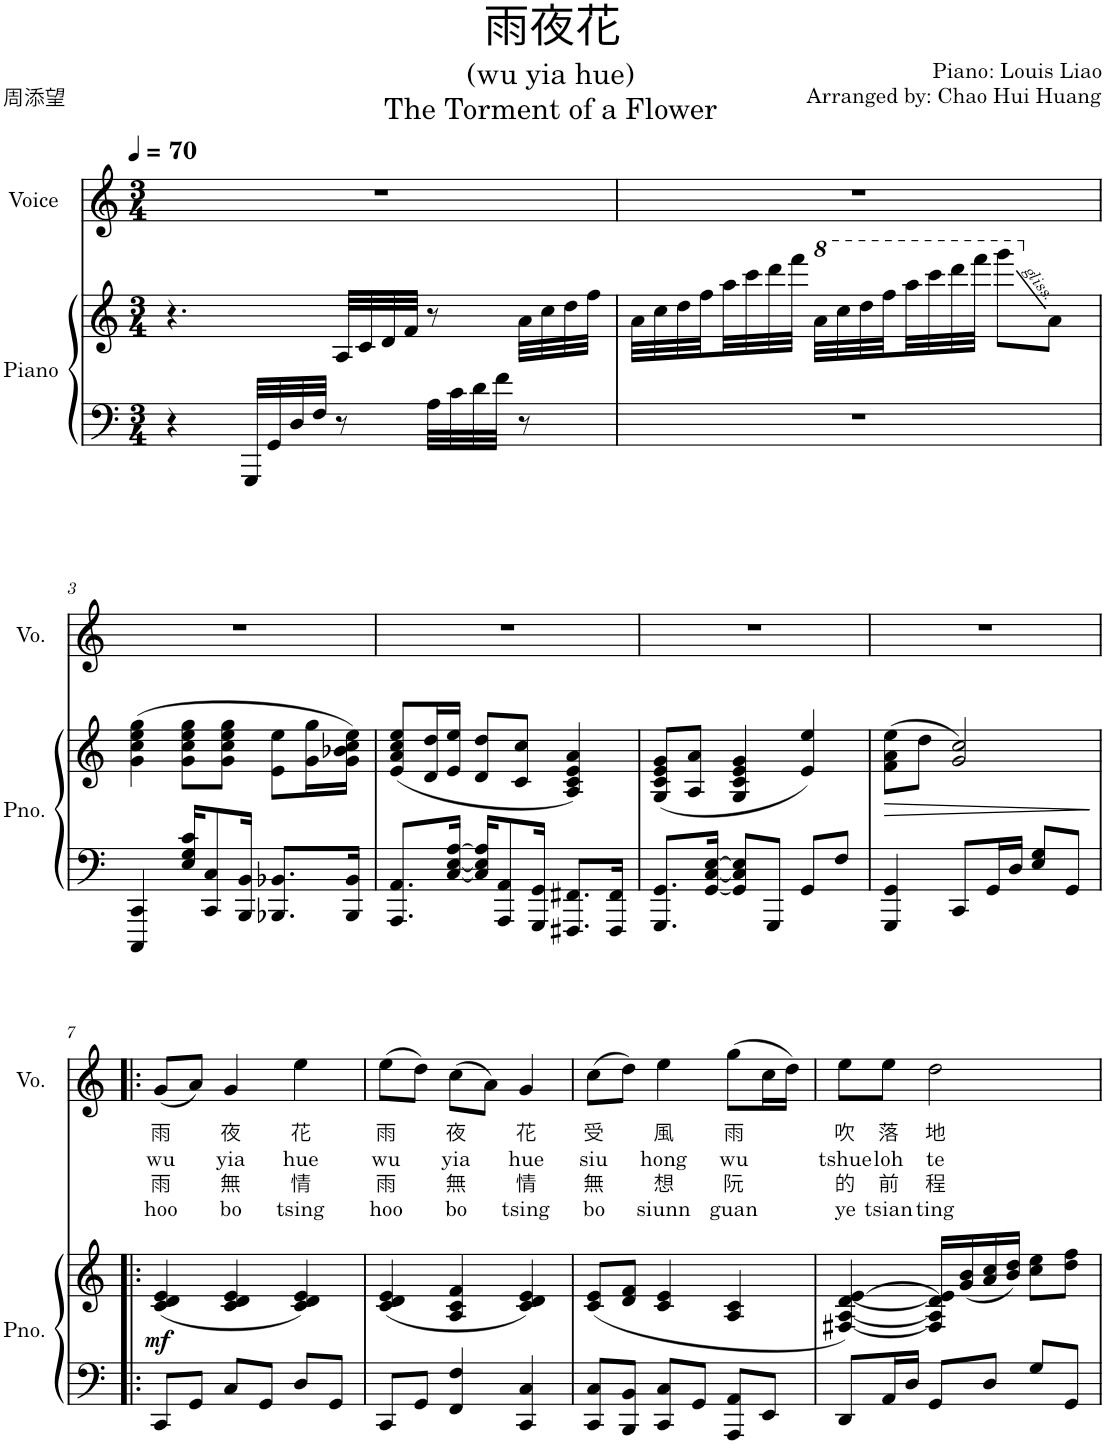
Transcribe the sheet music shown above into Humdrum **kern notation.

**kern	**kern	**dynam	**kern	**text	**text	**text	**text
*part2	*part2	*part2	*part1	*part1	*part1	*part1	*part1
*staff3	*staff2	*staff2/3	*staff1	*staff1	*staff1	*staff1	*staff1
*I"Piano	*	*	*I"Voice	*	*	*	*
*I'Pno.	*	*	*I'Vo.	*	*	*	*
*clefF4	*clefG2	*	*clefG2	*	*	*	*
*k[]	*k[]	*	*k[]	*	*	*	*
*M3/4	*M3/4	*	*M3/4	*	*	*	*
*MM70	*MM70	*	*MM70	*	*	*	*
=1	=1	=1	=1	=1	=1	=1	=1
4r	4.r	.	2.r	.	.	.	.
32GGG/LLL	.	.	.	.	.	.	.
32GG/	.	.	.	.	.	.	.
32D/	.	.	.	.	.	.	.
32F/JJJ	.	.	.	.	.	.	.
8r	32A/LLL	.	.	.	.	.	.
.	32c/	.	.	.	.	.	.
.	32d/	.	.	.	.	.	.
.	32f/JJJ	.	.	.	.	.	.
32A\LLL	8r	.	.	.	.	.	.
32c\	.	.	.	.	.	.	.
32d\	.	.	.	.	.	.	.
32f\JJJ	.	.	.	.	.	.	.
8r	32a\LLL	.	.	.	.	.	.
.	32cc\	.	.	.	.	.	.
.	32dd\	.	.	.	.	.	.
.	32ff\JJJ	.	.	.	.	.	.
=2	=2	=2	=2	=2	=2	=2	=2
2.r	32a\LLL	.	2.r	.	.	.	.
.	32cc\	.	.	.	.	.	.
.	32dd\	.	.	.	.	.	.
.	32ff\	.	.	.	.	.	.
.	32aa\	.	.	.	.	.	.
.	32ccc\	.	.	.	.	.	.
.	32ddd\	.	.	.	.	.	.
.	32fff\JJJ	.	.	.	.	.	.
*	*8va	*	*	*	*	*	*
.	32aa\LLL	.	.	.	.	.	.
.	32ccc\	.	.	.	.	.	.
.	32ddd\	.	.	.	.	.	.
.	32fff\	.	.	.	.	.	.
.	32aaa\	.	.	.	.	.	.
.	32cccc\	.	.	.	.	.	.
.	32dddd\	.	.	.	.	.	.
.	32ffff\JJJ	.	.	.	.	.	.
.	8gggg\L	.	.	.	.	.	.
*	*X8va	*	*	*	*	*	*
.	8a\J	.	.	.	.	.	.
!!LO:LB:g=z
=3	=3	=3	=3	=3	=3	=3	=3
4CCC/ 4CC/	(4g\ 4cc\ 4ee\ 4gg\	.	2.r	.	.	.	.
16E/ 16G/ 16c/KL	8g\ 8cc\ 8ee\ 8gg\L	.	.	.	.	.	.
8CC/ 8C/	.	.	.	.	.	.	.
.	8g\ 8cc\ 8ee\ 8gg\J	.	.	.	.	.	.
16BBB/ 16BB/Jk	.	.	.	.	.	.	.
8.BBB-X/ 8.BB-X/L	8e\ 8ee\L	.	.	.	.	.	.
.	16g\ 16gg\L	.	.	.	.	.	.
16BBB-/ 16BB-/Jk	16g\ 16b-X\ 16cc\ 16ee\JJ)	.	.	.	.	.	.
=4	=4	=4	=4	=4	=4	=4	=4
8.AAA/ 8.AA/L	(8e/ 8a/ 8cc/ 8ee/L	.	2.r	.	.	.	.
.	16d/ 16dd/L	.	.	.	.	.	.
[16C/ [16E/ [16A/Jk	16e/ 16ee/JJ	.	.	.	.	.	.
16C/] 16E/] 16A/]KL	8d/ 8dd/L	.	.	.	.	.	.
8AAA/ 8AA/	.	.	.	.	.	.	.
.	8c/ 8cc/J	.	.	.	.	.	.
16GGG/ 16GG/Jk	.	.	.	.	.	.	.
8.FFF#X/ 8.FF#X/L	4A/ 4c/ 4e/ 4a/)	.	.	.	.	.	.
16FFF#/ 16FF#/Jk	.	.	.	.	.	.	.
=5	=5	=5	=5	=5	=5	=5	=5
8.GGG/ 8.GG/L	(8G/ 8c/ 8e/ 8g/L	.	2.r	.	.	.	.
.	8A/ 8a/J	.	.	.	.	.	.
[16GG/ [16C/ [16E/Jk	.	.	.	.	.	.	.
8GG/] 8C/] 8E/]L	4G/ 4c/ 4e/ 4g/	.	.	.	.	.	.
8GGG/J	.	.	.	.	.	.	.
8GG/L	4e/ 4ee/)	.	.	.	.	.	.
8F/J	.	.	.	.	.	.	.
=6	=6	=6	=6	=6	=6	=6	=6
!	!	!LO:HP:b	!	!	!	!	!
4GGG/ 4GG/	(8f\ 8a\ 8ee\L	>	2.r	.	.	.	.
.	8dd\J	.	.	.	.	.	.
8CC/L	2g/ 2cc/)	.	.	.	.	.	.
16GG/L	.	.	.	.	.	.	.
16D/JJ	.	.	.	.	.	.	.
8E/ 8G/L	.	.	.	.	.	.	.
8GG/J	.	.	.	.	.	.	.
.	.	]	.	.	.	.	.
!!LO:LB:g=z
=7!|:	=7!|:	=7!|:	=7!|:	=7!|:	=7!|:	=7!|:	=7!|:
!	!	!LO:DY:b	!	!LO:LY:b	!LO:LY:b	!LO:LY:b	!LO:LY:b
8CC/L	(4c/ 4d/ 4e/	mf	(8g/L	雨	wu	雨	hoo
8GG/J	.	.	8a/J)	.	.	.	.
!	!	!	!	!LO:LY:b	!LO:LY:b	!LO:LY:b	!LO:LY:b
8C/L	4c/ 4d/ 4e/	.	4g/	夜	yia	無	bo
8GG/J	.	.	.	.	.	.	.
!	!	!	!	!LO:LY:b	!LO:LY:b	!LO:LY:b	!LO:LY:b
8D/L	4c/ 4d/ 4e/)	.	4ee\	花	hue	情	tsing
8GG/J	.	.	.	.	.	.	.
=8	=8	=8	=8	=8	=8	=8	=8
!	!	!	!	!LO:LY:b	!LO:LY:b	!LO:LY:b	!LO:LY:b
8CC/L	(4c/ 4d/ 4e/	.	(8ee\L	雨	wu	雨	hoo
8GG/J	.	.	8dd\J)	.	.	.	.
!	!	!	!	!LO:LY:b	!LO:LY:b	!LO:LY:b	!LO:LY:b
4FF/ 4F/	4A/ 4c/ 4f/	.	(8cc\L	夜	yia	無	bo
.	.	.	8a\J)	.	.	.	.
!	!	!	!	!LO:LY:b	!LO:LY:b	!LO:LY:b	!LO:LY:b
4CC/ 4C/	4c/ 4d/ 4e/)	.	4g/	花	hue	情	tsing
=9	=9	=9	=9	=9	=9	=9	=9
!	!	!	!	!LO:LY:b	!LO:LY:b	!LO:LY:b	!LO:LY:b
8CC/ 8C/L	(8c/ 8e/L	.	(8cc\L	受	siu	無	bo
8BBB/ 8BB/J	8d/ 8f/J	.	8dd\J)	.	.	.	.
!	!	!	!	!LO:LY:b	!LO:LY:b	!LO:LY:b	!LO:LY:b
8CC/ 8C/L	4c/ 4e/	.	4ee\	風	hong	想	siunn
8GG/J	.	.	.	.	.	.	.
!	!	!	!	!LO:LY:b	!LO:LY:b	!LO:LY:b	!LO:LY:b
8AAA/ 8AA/L	4A/ 4c/	.	(8gg\L	雨	wu	阮	guan
8EE/J	.	.	16cc\L	.	.	.	.
.	.	.	16dd\JJ)	.	.	.	.
=10	=10	=10	=10	=10	=10	=10	=10
!	!	!	!	!LO:LY:b	!LO:LY:b	!LO:LY:b	!LO:LY:b
8DD/L	[4F#X/ [4A/ [4d/ [4e/)	.	8ee\L	吹	tshue	的	ye
!	!	!	!	!LO:LY:b	!LO:LY:b	!LO:LY:b	!LO:LY:b
16AA/L	.	.	8ee\J	落	loh	前	tsian
16D/JJ	.	.	.	.	.	.	.
!	!	!	!	!LO:LY:b	!LO:LY:b	!LO:LY:b	!LO:LY:b
8GG/L	16F#/] 16A/] 16d/] 16e/]LL	.	2dd\	地	te	程	ting
.	(16g/ 16b/	.	.	.	.	.	.
8D/J	16a/ 16cc/	.	.	.	.	.	.
.	16b/ 16dd/JJ)	.	.	.	.	.	.
8G/L	8cc\ 8ee\L	.	.	.	.	.	.
8GG/J	8dd\ 8ff\J	.	.	.	.	.	.
=	=	=	=	=	=	=	=
*-	*-	*-	*-	*-	*-	*-	*-
